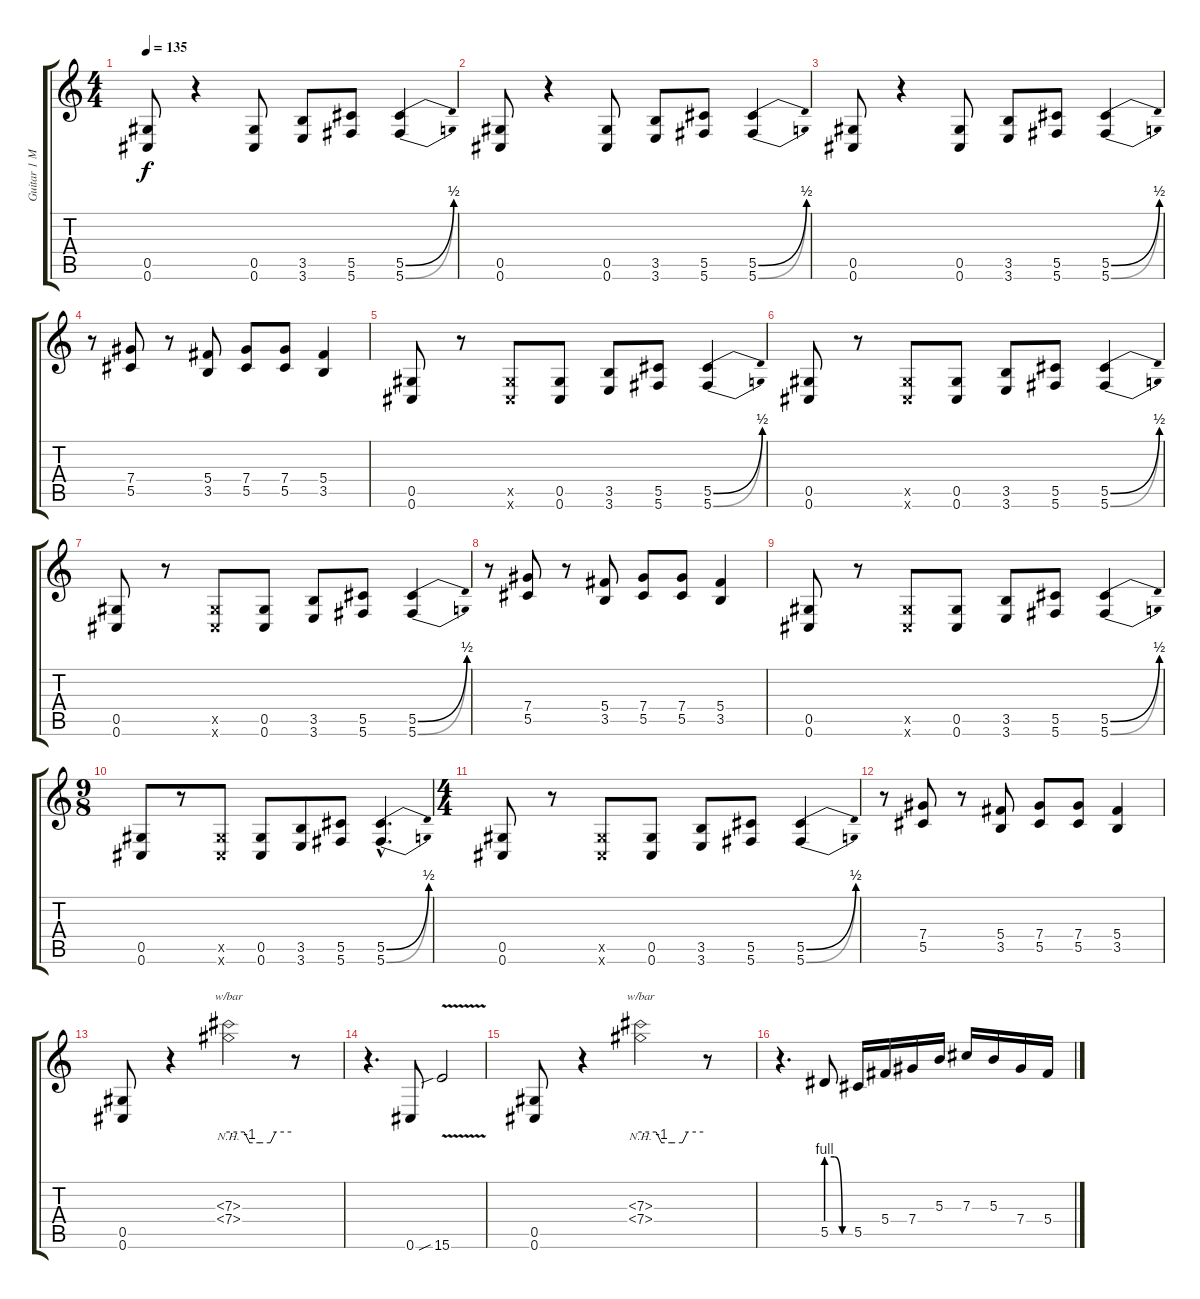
\track ("Guitar 1 Mattias \"IA\" Eklundh" "Guitar 1 M") {instrument distortionguitar}
\staff {score tabs}
\tuning (Eb4 Bb3 Gb3 Db3 Ab2 Db2) {hide}
\ts (4 4)
\tempo 135
\clef g2
\ks c
(0.5 0.6).8{dy f instrument distortionguitar} r.4 (0.5 0.6).8 (3.5 3.6).8 (5.5 5.6).8 (5.5{be (bend 0 0 60 2)} 5.6{be (bend 0 0 60 2)}).4 |
(0.5 0.6).8 r.4 (0.5 0.6).8 (3.5 3.6).8 (5.5 5.6).8 (5.5{be (bend 0 0 60 2)} 5.6{be (bend 0 0 60 2)}).4 |
(0.5 0.6).8 r.4 (0.5 0.6).8 (3.5 3.6).8 (5.5 5.6).8 (5.5{be (bend 0 0 60 2)} 5.6{be (bend 0 0 60 2)}).4 |
r.8 (7.4 5.5).8 r.8 (5.4 3.5).8 (7.4 5.5).8 (7.4 5.5).8 (5.4 3.5).4 |
(0.5 0.6).8 r.8 (0.5{x} 0.6{x}).8 (0.5 0.6).8 (3.5 3.6).8 (5.5 5.6).8 (5.5{be (bend 0 0 60 2)} 5.6{be (bend 0 0 60 2)}).4 |
(0.5 0.6).8 r.8 (0.5{x} 0.6{x}).8 (0.5 0.6).8 (3.5 3.6).8 (5.5 5.6).8 (5.5{be (bend 0 0 60 2)} 5.6{be (bend 0 0 60 2)}).4 |
(0.5 0.6).8 r.8 (0.5{x} 0.6{x}).8 (0.5 0.6).8 (3.5 3.6).8 (5.5 5.6).8 (5.5{be (bend 0 0 60 2)} 5.6{be (bend 0 0 60 2)}).4 |
r.8 (7.4 5.5).8 r.8 (5.4 3.5).8 (7.4 5.5).8 (7.4 5.5).8 (5.4 3.5).4 |
(0.5 0.6).8 r.8 (0.5{x} 0.6{x}).8 (0.5 0.6).8 (3.5 3.6).8 (5.5 5.6).8 (5.5{be (bend 0 0 60 2)} 5.6{be (bend 0 0 60 2)}).4 |
\ts (9 8)
(0.5 0.6).8 r.8 (0.5{x} 0.6{x}).8 (0.5 0.6).8 (3.5 3.6).8 (5.5 5.6).8 (5.5{be (bend 0 0 60 2) hac} 5.6{be (bend 0 0 60 2) hac}).4{d} |
\ts (4 4)
(0.5 0.6).8 r.8 (0.5{x} 0.6{x}).8 (0.5 0.6).8 (3.5 3.6).8 (5.5 5.6).8 (5.5{be (bend 0 0 60 2)} 5.6{be (bend 0 0 60 2)}).4 |
r.8 (7.4 5.5).8 r.8 (5.4 3.5).8 (7.4 5.5).8 (7.4 5.5).8 (5.4 3.5).4 |
(0.5 0.6).8 r.4 (7.3{nh} 7.4{nh}).2{tbe (custom default 0 0 15 0 20 -4 30 -4 40 -4 45 0 60 0)} r.8 |
r.4{d} 0.6.8 15.6{v sib}.2 |
(0.5 0.6).8 r.4 (7.3{nh} 7.4{nh}).2{tbe (custom default 0 0 15 0 20 -4 30 -4 40 -4 45 0 60 0)} r.8 |
r.4{d} 5.5{be (custom 0 4 20 4 40 0 60 0)}.8 5.5.16 5.4.16 7.4.16 5.3.16 7.3.16 5.3.16 7.4.16 5.4.16
